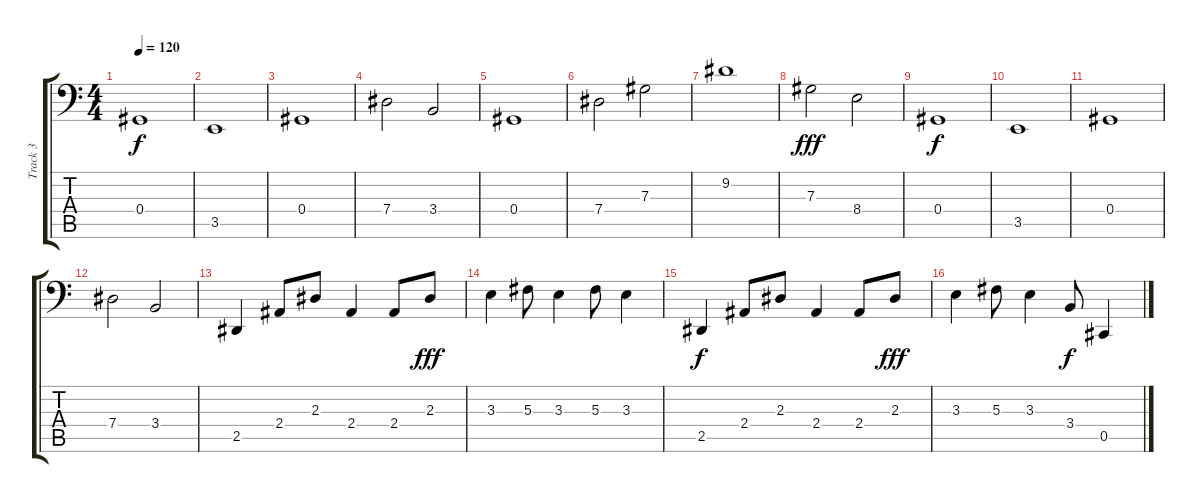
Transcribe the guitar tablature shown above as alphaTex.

\track ("Track 3" "Track 3") {instrument acousticbass}
\staff {score tabs}
\tuning (B2 Gb2 Db2 Ab1 Db1 Ab0) {hide}
\ts (4 4)
\tempo 120
\clef f4
\ks c
0.4.1{dy f instrument acousticbass} |
3.5.1 |
0.4.1 |
7.4.2 3.4.2 |
0.4.1 |
7.4.2 7.3.2 |
9.2.1 |
7.3.2{dy fff} 8.4.2 |
0.4.1{dy f} |
3.5.1 |
0.4.1 |
7.4.2 3.4.2 |
2.5.4 2.4.8 2.3.8 2.4.4 2.4.8 2.3.8{dy fff} |
3.3.4 5.3.8 3.3.4 5.3.8 3.3.4 |
2.5.4{dy f} 2.4.8 2.3.8 2.4.4 2.4.8 2.3.8{dy fff} |
3.3.4 5.3.8 3.3.4 3.4.8{dy f} 0.5.4
